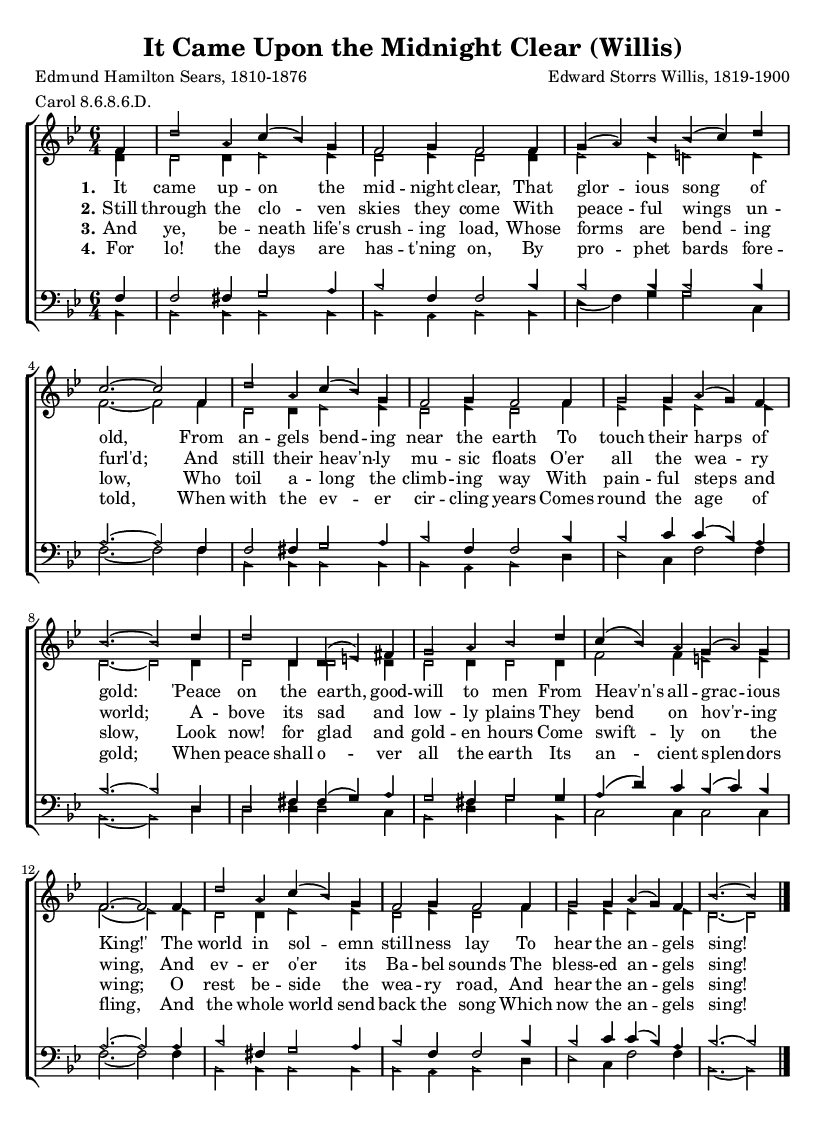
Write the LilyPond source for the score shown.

\header {
  filename = "it_came.ly"
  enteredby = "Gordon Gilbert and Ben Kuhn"
  composer = "Edward Storrs Willis, 1819-1900"
  poet = "Edmund Hamilton Sears, 1810-1876"
  title = "It Came Upon the Midnight Clear (Willis)"
  metre = "Carol 8.6.8.6.D."
  meter = \metre
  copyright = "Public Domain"
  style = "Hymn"
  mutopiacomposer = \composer
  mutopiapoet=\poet
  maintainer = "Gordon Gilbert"
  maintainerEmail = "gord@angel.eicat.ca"
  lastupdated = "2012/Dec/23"
}

\version "2.14.2"

\include "header.ly"

global= {
  \preamble
  \time 6/4
  \key a \major

  \partial 4
}

sop = \context Voice = "sop"    {
  \voiceOne
  \global
  \relative c' {
	e4 cis'2 gis4 b( a) fis e2 fis4 e2
	e4 fis( gis) a a( b) cis b2. ~ b2
	e,4 cis'2 gis4 b( a) fis e2 fis4 e2
	e4 fis2 fis4 gis( fis) e a2. ~ a2
	cis4 cis2 cis,4 cis( dis) eis fis2 gis4 a2
	cis4 b( a) gis fis( gis) fis e2. ~ e2
	e4 cis'2 gis4 b( a) fis e2 fis4 e2
	e4 fis2 fis4 gis( fis) e a2. ~ a2 \bar "|."
  }}

alto=\context Voice = "alto"   {
  \voiceTwo
  \global
  \relative c' {
	cis4 cis2 cis4 d2 d4 cis2 d4 cis2
	cis4 d2 d4 dis2 dis4 e2. ~ e2
	e4 cis2 cis4 d2 d4 cis2 d4 cis2
	e4 d2 d4 d2 d4 cis2. ~ cis2
	cis4 cis2 cis4 cis2 cis4 cis2 cis4 cis2
	cis4 e2 e4 dis2 dis4 e2.( d2)
	d4 cis2 cis4 d2 d4 cis2 d4 cis2
	e4 d2 d4 d2 d4 cis2. ~ cis2
  }}

tenor = \context Voice = "tenor"   {
  \voiceOne
  \global
  \relative c' {
	e,4 e2 eis4 fis2 gis4 a2 e4 e2
	a4 a2 a4  a2 a4 gis2. ~ gis2
	e4 e2 eis4 fis2 gis4 a2 e4 e2
	a4 a2 b4 b( a) gis a2. ~ a2
	cis,4 cis2 eis4 eis( fis) gis fis2 eis4 fis2
	fis4 gis( cis) b a( b) a gis2. ~ gis2
	gis4 a2 eis4 fis2 gis4 a2 e4 e2
	a4 a2 b4 b( a) gis a2. ~ a2
  }}

bass = \context Voice = "bass"   {
  \voiceTwo
  \global
  \relative c' {
	a,4 a2 a4 a2 a4 a2 gis4 a2
	a4 d( e) fis fis2 b,4 e2. ~ e2
	e4 a,2 a4 a2 a4 a2 gis4 a2
	cis4 d2 b4 e2 e4 a,2. ~ a2
	cis4 cis2 cis4 cis2 b4 a2 cis4 fis2
	a,4 b2 b4 b2 b4 e2. ~ e2
	e4 a,2 a4 a2 a4 a2 gis4 a2
	cis4 d2 b4 e2 e4 a,2. ~ a2
  }}
accomp=\chordmode {

}

stanzaa = \lyricmode {
  It came up -- on the mid -- night clear,
  That glor -- ious song of old,
  From an -- gels bend -- ing near the earth
  To touch their harps of gold:
  'Peace on the earth, good -- will to men
  From Heav'n's all -- grac -- ious King!'
  The world in sol -- emn still -- ness lay
  To hear the an -- gels sing!
}

stanzab = \lyricmode {
  Still through the clo -- ven skies they come
  With peace -- ful wings un -- furl'd;
  And still their heav'n -- ly mu -- sic floats
  O'er all the wea -- ry world;
  A -- bove its sad and low -- ly plains
  They bend on hov'r -- ing wing,
  And ev -- er o'er its Ba -- bel sounds
  The bless -- ed an -- gels sing!
}

stanzac = \lyricmode {
  And ye, be -- neath life's crush -- ing load,
  Whose forms are bend -- ing low,
  Who toil a -- long the climb -- ing way
  With pain -- ful steps and slow,
  Look now! for glad and gold -- en hours
  Come swift -- ly on the wing;
  O rest be -- side the wea -- ry road,
  And hear the an -- gels sing!
}

stanzad = \lyricmode {
  For lo! the days are has -- t'ning on,
  By pro -- phet bards fore -- told,
  When with the ev -- er cir -- cling years
  Comes round the age of gold;
  When peace shall o -- ver all the earth
  Its an -- cient splen -- dors fling,
  And the whole world send back the song
  Which now the an -- gels sing!
}
stanzae = \lyricmode {

}
stanzaf = \lyricmode {

}

\score {	\transpose a bes
  \context ChoirStaff <<
    \context ChordNames \accomp
    \unset ChoirStaff.melismaBusyProperties
    \context Staff ="upper"  { \clef "G" <<
      \sop
      \alto
    >>}

    \lyricsto "sop" \context Lyrics = "stanza-1" {
      \set stanza = "1."
      \stanzaa }
    \lyricsto "sop" \context Lyrics = "stanza-2" {
      \set stanza = "2."
      \stanzab }
    \lyricsto "sop" \context Lyrics = "stanza-3" {
      \set stanza = "3."
      \stanzac }
    \lyricsto "sop" \context Lyrics = "stanza-4" {
      \set stanza = "4."
        \stanzad }
                                %	\lyricsto "sop" \context Lyrics = "stanza-5" {
                                %		\set stanza = "5."
                                %			\stanzae }
                                %	\lyricsto "sop" \context Lyrics = "stanza-6" {
                                %		\set stanza = "6."
                                %			\stanzaf }
    \context Staff = "lower"  { \clef "F"<<
      \tenor
      \bass
    >>}
  >>
}
